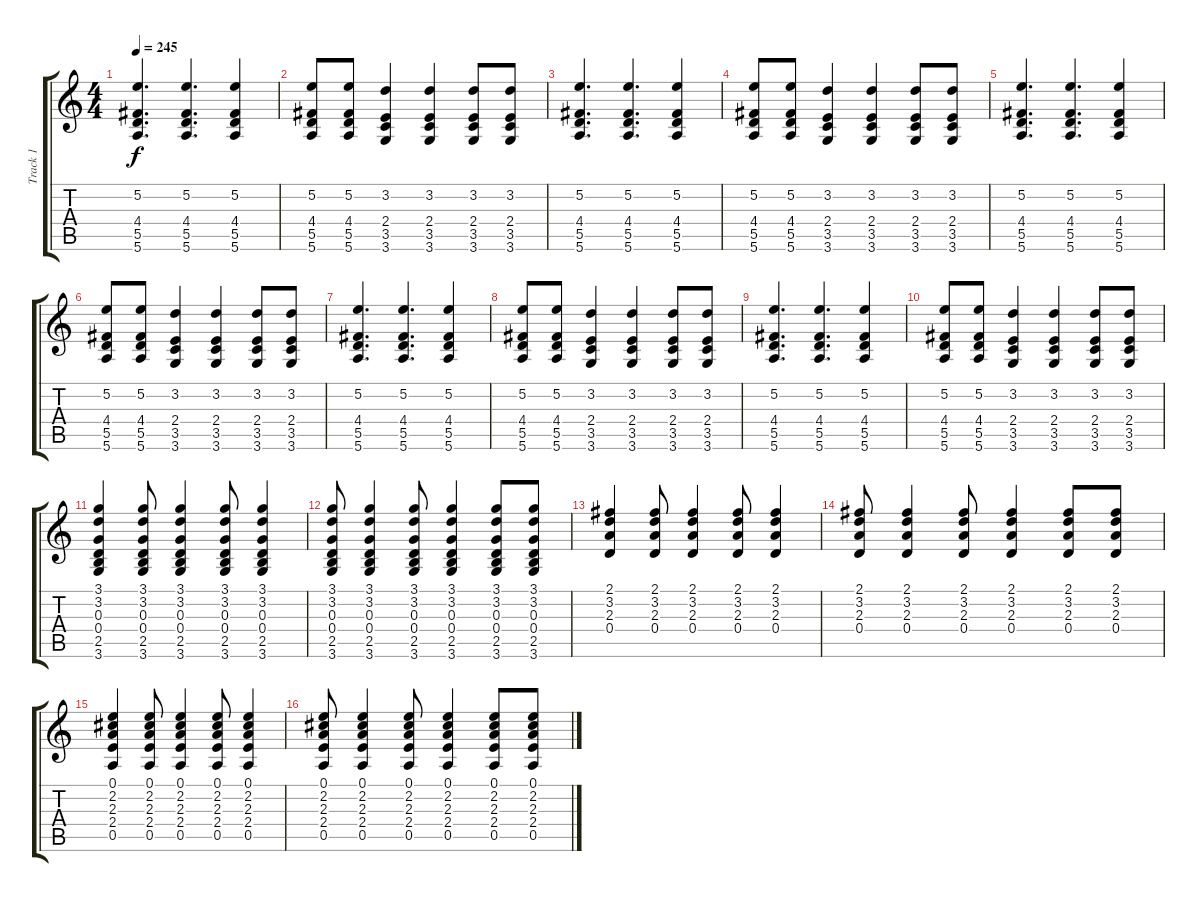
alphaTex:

\track ("Track 1" "Track 1") {instrument acousticguitarsteel}
\staff {score tabs}
\tuning (E4 B3 G3 D3 A2 E2) {hide}
\ts (4 4)
\tempo 245
\clef g2
\ks c
(5.2 4.4 5.5 5.6).4{d dy f} (5.2 4.4 5.5 5.6).4{d} (5.2 4.4 5.5 5.6).4 |
(5.2 4.4 5.5 5.6).8 (5.2 4.4 5.5 5.6).8 (3.2 2.4 3.5 3.6).4 (3.2 2.4 3.5 3.6).4 (3.2 2.4 3.5 3.6).8 (3.2 2.4 3.5 3.6).8 |
(5.2 4.4 5.5 5.6).4{d} (5.2 4.4 5.5 5.6).4{d} (5.2 4.4 5.5 5.6).4 |
(5.2 4.4 5.5 5.6).8 (5.2 4.4 5.5 5.6).8 (3.2 2.4 3.5 3.6).4 (3.2 2.4 3.5 3.6).4 (3.2 2.4 3.5 3.6).8 (3.2 2.4 3.5 3.6).8 |
(5.2 4.4 5.5 5.6).4{d} (5.2 4.4 5.5 5.6).4{d} (5.2 4.4 5.5 5.6).4 |
(5.2 4.4 5.5 5.6).8 (5.2 4.4 5.5 5.6).8 (3.2 2.4 3.5 3.6).4 (3.2 2.4 3.5 3.6).4 (3.2 2.4 3.5 3.6).8 (3.2 2.4 3.5 3.6).8 |
(5.2 4.4 5.5 5.6).4{d} (5.2 4.4 5.5 5.6).4{d} (5.2 4.4 5.5 5.6).4 |
(5.2 4.4 5.5 5.6).8 (5.2 4.4 5.5 5.6).8 (3.2 2.4 3.5 3.6).4 (3.2 2.4 3.5 3.6).4 (3.2 2.4 3.5 3.6).8 (3.2 2.4 3.5 3.6).8 |
(5.2 4.4 5.5 5.6).4{d} (5.2 4.4 5.5 5.6).4{d} (5.2 4.4 5.5 5.6).4 |
(5.2 4.4 5.5 5.6).8 (5.2 4.4 5.5 5.6).8 (3.2 2.4 3.5 3.6).4 (3.2 2.4 3.5 3.6).4 (3.2 2.4 3.5 3.6).8 (3.2 2.4 3.5 3.6).8 |
(3.1 3.2 0.3 0.4 2.5 3.6).4 (3.1 3.2 0.3 0.4 2.5 3.6).8 (3.1 3.2 0.3 0.4 2.5 3.6).4 (3.1 3.2 0.3 0.4 2.5 3.6).8 (3.1 3.2 0.3 0.4 2.5 3.6).4 |
(3.1 3.2 0.3 0.4 2.5 3.6).8 (3.1 3.2 0.3 0.4 2.5 3.6).4 (3.1 3.2 0.3 0.4 2.5 3.6).8 (3.1 3.2 0.3 0.4 2.5 3.6).4 (3.1 3.2 0.3 0.4 2.5 3.6).8 (3.1 3.2 0.3 0.4 2.5 3.6).8 |
(2.1 3.2 2.3 0.4).4 (2.1 3.2 2.3 0.4).8 (2.1 3.2 2.3 0.4).4 (2.1 3.2 2.3 0.4).8 (2.1 3.2 2.3 0.4).4 |
(2.1 3.2 2.3 0.4).8 (2.1 3.2 2.3 0.4).4 (2.1 3.2 2.3 0.4).8 (2.1 3.2 2.3 0.4).4 (2.1 3.2 2.3 0.4).8 (2.1 3.2 2.3 0.4).8 |
(0.1 2.2 2.3 2.4 0.5).4 (0.1 2.2 2.3 2.4 0.5).8 (0.1 2.2 2.3 2.4 0.5).4 (0.1 2.2 2.3 2.4 0.5).8 (0.1 2.2 2.3 2.4 0.5).4 |
(0.1 2.2 2.3 2.4 0.5).8 (0.1 2.2 2.3 2.4 0.5).4 (0.1 2.2 2.3 2.4 0.5).8 (0.1 2.2 2.3 2.4 0.5).4 (0.1 2.2 2.3 2.4 0.5).8 (0.1 2.2 2.3 2.4 0.5).8
